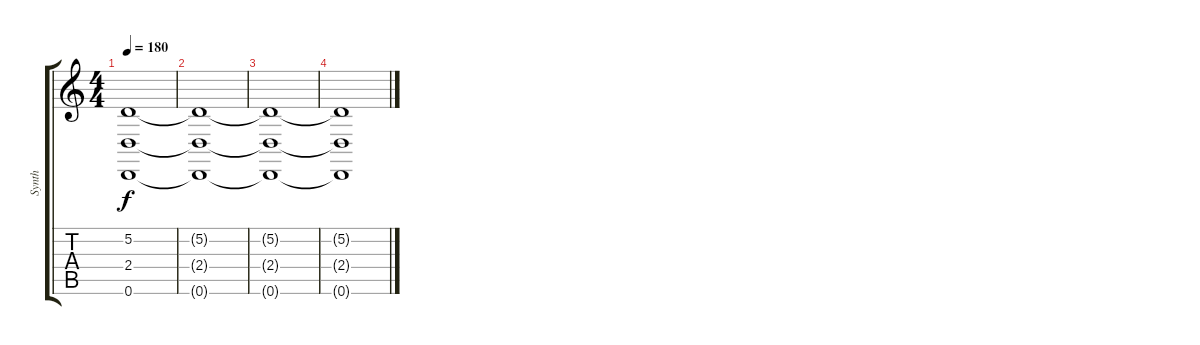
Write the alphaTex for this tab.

\track ("Synth" "Synth") {instrument synthstrings2}
\staff {score tabs}
\tuning (D4 A3 F3 C3 G2 D2) {hide}
\ts (4 4)
\tempo 180
\clef g2
\ks c
(5.2 2.4 0.6).1{dy f} |
(5.2{t} 2.4{t} 0.6{t}).1 |
(5.2{t} 2.4{t} 0.6{t}).1 |
(5.2{t} 2.4{t} 0.6{t}).1
